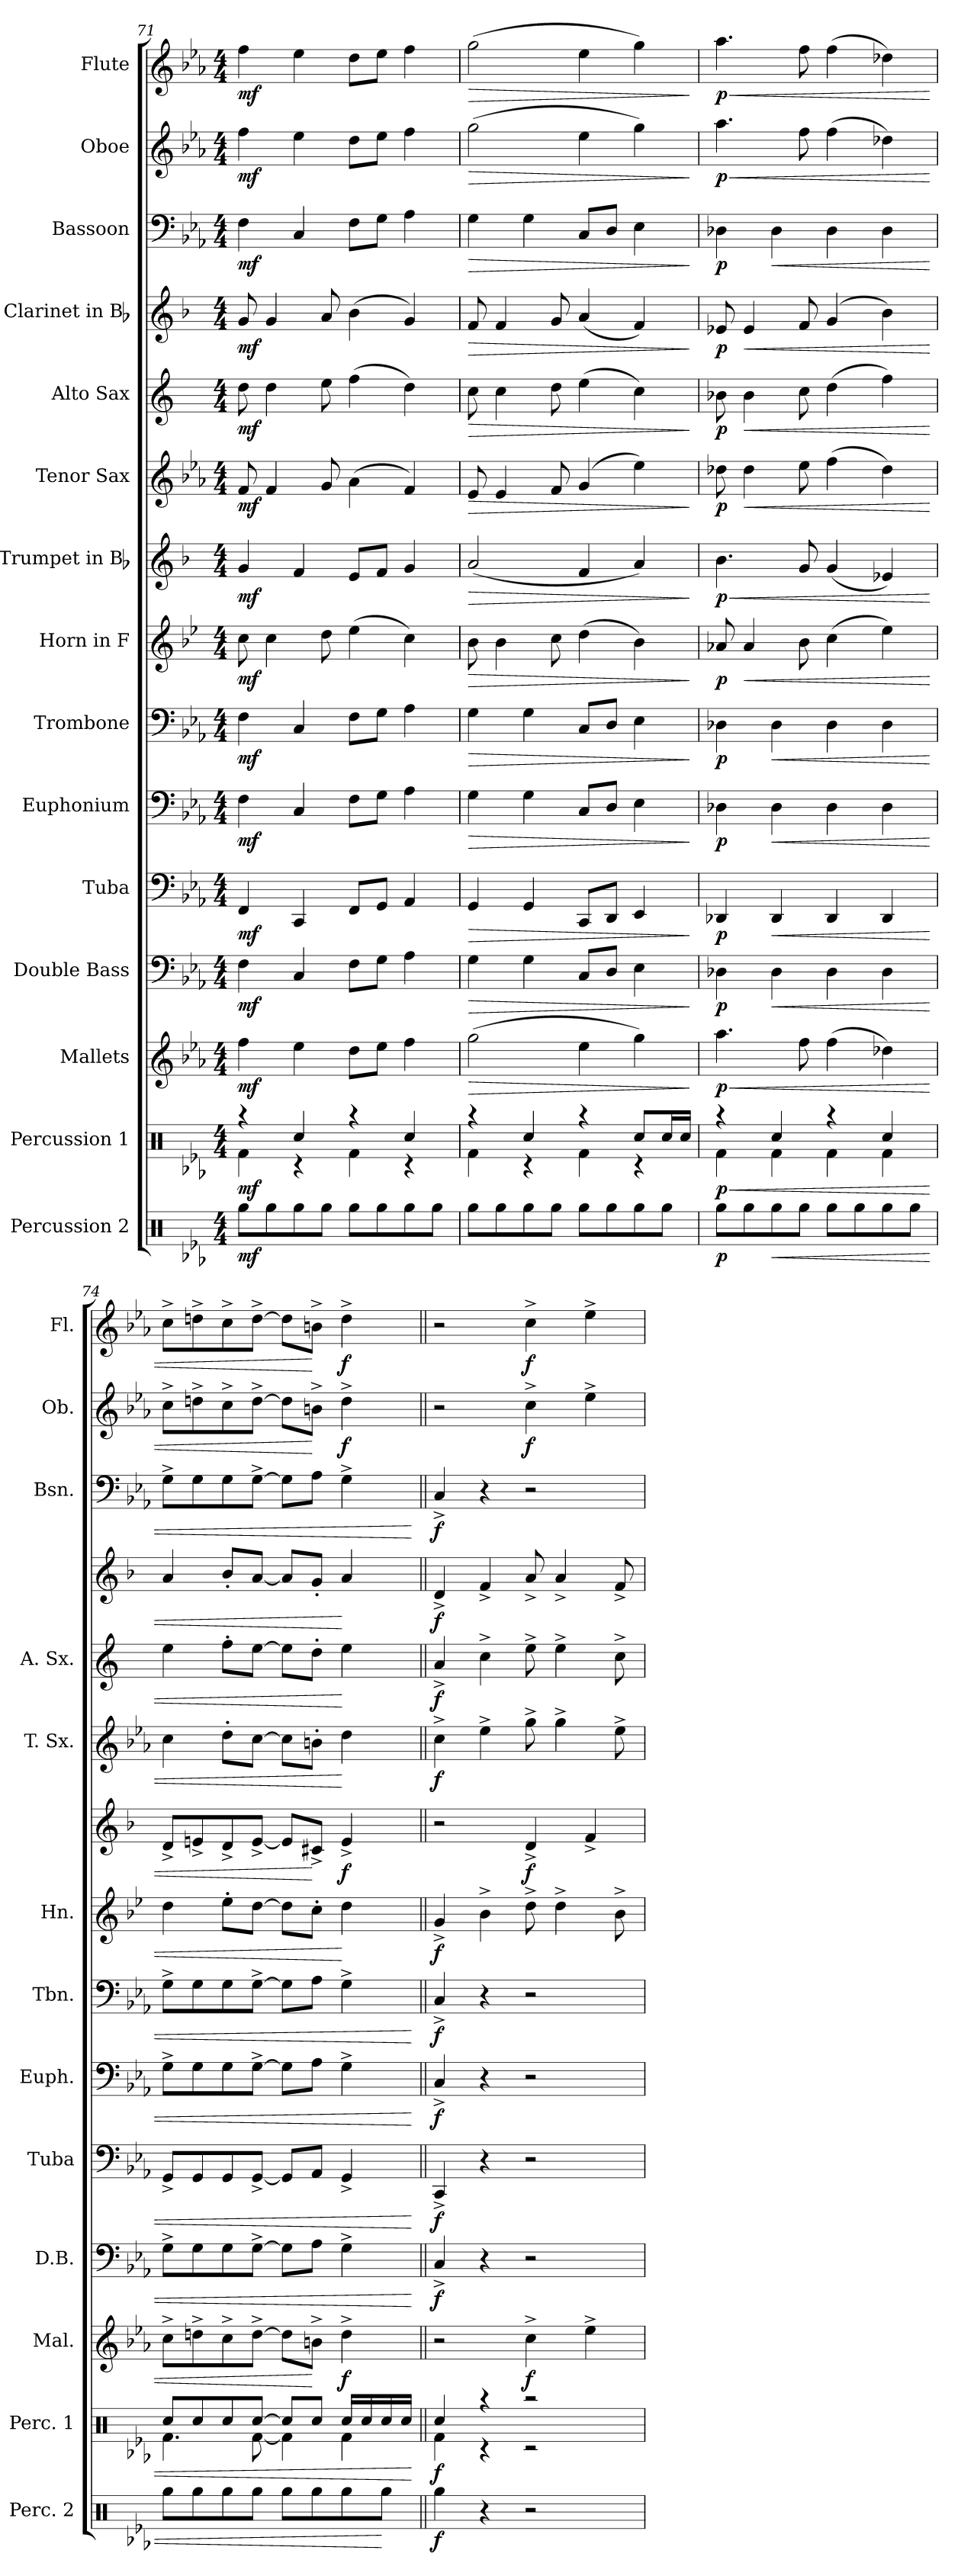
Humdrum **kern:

**kern	**dynam	**kern	**dynam	**kern	**dynam	**kern	**dynam	**kern	**dynam	**kern	**dynam	**kern	**dynam	**kern	**dynam	**kern	**dynam	**kern	**dynam	**kern	**dynam	**kern	**dynam	**kern	**dynam	**kern	**dynam	**kern	**dynam
*part15	*part15	*part14	*part14	*part13	*part13	*part12	*part12	*part11	*part11	*part10	*part10	*part9	*part9	*part8	*part8	*part7	*part7	*part6	*part6	*part5	*part5	*part4	*part4	*part3	*part3	*part2	*part2	*part1	*part1
*staff15	*staff15	*staff14	*staff14	*staff13	*staff13	*staff12	*staff12	*staff11	*staff11	*staff10	*staff10	*staff9	*staff9	*staff8	*staff8	*staff7	*staff7	*staff6	*staff6	*staff5	*staff5	*staff4	*staff4	*staff3	*staff3	*staff2	*staff2	*staff1	*staff1
*I"Percussion 2	*	*I"Percussion 1	*	*I"Mallets	*	*I"Double Bass	*	*I"Tuba	*	*I"Euphonium	*	*I"Trombone	*	*I"Horn in F	*	*I"Trumpet in Bb	*	*I"Tenor Sax	*	*I"Alto Sax	*	*I"Clarinet in Bb	*	*I"Bassoon	*	*I"Oboe	*	*I"Flute	*
*I'Perc. 2	*	*I'Perc. 1	*	*I'Mal.	*	*I'D.B.	*	*I'Tuba	*	*I'Euph.	*	*I'Tbn.	*	*I'Hn.	*	*	*	*I'T. Sx.	*	*I'A. Sx.	*	*	*	*I'Bsn.	*	*I'Ob.	*	*I'Fl.	*
*clefX	*	*clefX	*	*clefG2	*	*clefF4	*	*clefF4	*	*clefF4	*	*clefF4	*	*clefG2	*	*clefG2	*	*clefG2	*	*clefG2	*	*clefG2	*	*clefF4	*	*clefG2	*	*clefG2	*
*	*	*	*	*	*	*ITrd7c12	*	*	*	*	*	*	*	*ITrd4c7	*	*ITrd1c2	*	*ITrd8c14	*	*ITrd5c9	*	*ITrd1c2	*	*	*	*	*	*	*
*k[b-e-a-]	*	*k[b-e-a-]	*	*k[b-e-a-]	*	*k[b-e-a-]	*	*k[b-e-a-]	*	*k[b-e-a-]	*	*k[b-e-a-]	*	*k[b-e-a-]	*	*k[b-e-a-]	*	*k[b-e-a-]	*	*k[b-e-a-]	*	*k[b-e-a-]	*	*k[b-e-a-]	*	*k[b-e-a-]	*	*k[b-e-a-]	*
*c:	*	*c:	*	*c:	*	*c:	*	*c:	*	*c:	*	*c:	*	*c:	*	*c:	*	*c:	*	*c:	*	*c:	*	*c:	*	*c:	*	*c:	*
*M4/4	*	*M4/4	*	*M4/4	*	*M4/4	*	*M4/4	*	*M4/4	*	*M4/4	*	*M4/4	*	*M4/4	*	*M4/4	*	*M4/4	*	*M4/4	*	*M4/4	*	*M4/4	*	*M4/4	*
=71	=71	=71	=71	=71	=71	=71	=71	=71	=71	=71	=71	=71	=71	=71	=71	=71	=71	=71	=71	=71	=71	=71	=71	=71	=71	=71	=71	=71	=71
*	*	*^	*	*	*	*	*	*	*	*	*	*	*	*	*	*	*	*	*	*	*	*	*	*	*	*	*	*	*
!	!LO:DY:b	!	!	!LO:DY:b	!	!LO:DY:b	!	!LO:DY:b	!	!LO:DY:b	!	!LO:DY:b	!	!LO:DY:b	!	!LO:DY:b	!	!LO:DY:b	!	!LO:DY:b	!	!LO:DY:b	!	!LO:DY:b	!	!LO:DY:b	!	!LO:DY:b	!	!LO:DY:b
8Rgg\L	mf	4raa	4Rf\	mf	4ff\	mf	4FF\	mf	4FF/	mf	4F\	mf	4F\	mf	8f\	mf	4f/	mf	8F/	mf	8f\	mf	8f/	mf	4F\	mf	4ff\	mf	4ff\	mf
8Rgg\	.	.	.	.	.	.	.	.	.	.	.	.	.	.	4f\	.	.	.	4F/	.	4f\	.	4f/	.	.	.	.	.	.	.
8Rgg>\	.	4Rcc/	4rc	.	4ee-\	.	4CC/	.	4CC/	.	4C/	.	4C/	.	.	.	4e-/	.	.	.	.	.	.	.	4C/	.	4ee-\	.	4ee-\	.
8Rgg\J	.	.	.	.	.	.	.	.	.	.	.	.	.	.	8g\	.	.	.	8G/	.	8g\	.	8g/	.	.	.	.	.	.	.
8Rgg\L	.	4raa	4Rf\	.	8dd\L	.	8FF\L	.	8FF/L	.	8F\L	.	8F\L	.	(>4a-\	.	8d/L	.	(>4A-\	.	(>4a-\	.	(>4a-\	.	8F\L	.	8dd\L	.	8dd\L	.
8Rgg>\	.	.	.	.	8ee-\J	.	8GG\J	.	8GG/J	.	8G\J	.	8G\J	.	.	.	8e-/J	.	.	.	.	.	.	.	8G\J	.	8ee-\J	.	8ee-\J	.
8Rgg\	.	4Rcc/	4rc	.	4ff\	.	4AA-\	.	4AA-/	.	4A-\	.	4A-\	.	4f\)	.	4f/	.	4F/)	.	4f\)	.	4f/)	.	4A-\	.	4ff\	.	4ff\	.
8Rgg\J	.	.	.	.	.	.	.	.	.	.	.	.	.	.	.	.	.	.	.	.	.	.	.	.	.	.	.	.	.	.
=72	=72	=72	=72	=72	=72	=72	=72	=72	=72	=72	=72	=72	=72	=72	=72	=72	=72	=72	=72	=72	=72	=72	=72	=72	=72	=72	=72	=72	=72	=72
!	!	!	!	!	!	!LO:HP:b	!	!LO:HP:b	!	!LO:HP:b	!	!LO:HP:b	!	!LO:HP:b	!	!LO:HP:b	!	!LO:HP:b	!	!LO:HP:b	!	!LO:HP:b	!	!LO:HP:b	!	!LO:HP:b	!	!LO:HP:b	!	!LO:HP:b
8Rgg\L	.	4raa	4Rf\	.	(>2gg\	>	4GG\	>	4GG/	>	4G\	>	4G\	>	8e-\	>	(<2g/	>	8E-/	>	8e-\	>	8e-/	>	4G\	>	(>2gg\	>	(>2gg\	>
8Rgg\	.	.	.	.	.	.	.	.	.	.	.	.	.	.	4e-\	.	.	.	4E-/	.	4e-\	.	4e-/	.	.	.	.	.	.	.
8Rgg>\	.	4Rcc/	4rc	.	.	.	4GG\	.	4GG/	.	4G\	.	4G\	.	.	.	.	.	.	.	.	.	.	.	4G\	.	.	.	.	.
8Rgg\J	.	.	.	.	.	.	.	.	.	.	.	.	.	.	8f\	.	.	.	8F/	.	8f\	.	8f/	.	.	.	.	.	.	.
8Rgg\L	.	4raa	4Rf\	.	4ee-\	.	8CC/L	.	8CC/L	.	8C/L	.	8C/L	.	(>4g\	.	4e-/	.	(4G/	.	(>4g\	.	(<4g/	.	8C/L	.	4ee-\	.	4ee-\	.
8Rgg\	.	.	.	.	.	.	8DD/J	.	8DD/J	.	8D/J	.	8D/J	.	.	.	.	.	.	.	.	.	.	.	8D/J	.	.	.	.	.
8Rgg>\	.	8Rcc/L	4rc	.	4gg\)	.	4EE-\	.	4EE-/	.	4E-\	.	4E-\	.	4e-\)	.	4g/)	.	4e-\)	.	4e-\)	.	4e-/)	.	4E-\	.	4gg\)	.	4gg\)	.
8Rgg\J	.	16Rcc/L	.	.	.	.	.	.	.	.	.	.	.	.	.	.	.	.	.	.	.	.	.	.	.	.	.	.	.	.
.	.	16Rcc/JJ	.	.	.	.	.	.	.	.	.	.	.	.	.	.	.	.	.	.	.	.	.	.	.	.	.	.	.	.
*	*	*v	*v	*	*	*	*	*	*	*	*	*	*	*	*	*	*	*	*	*	*	*	*	*	*	*	*	*	*	*
.	.	.	.	.	]	.	]	.	]	.	]	.	]	.	]	.	]	.	]	.	]	.	]	.	]	.	]	.	]
!!LO:PB:g=z
=73	=73	=73	=73	=73	=73	=73	=73	=73	=73	=73	=73	=73	=73	=73	=73	=73	=73	=73	=73	=73	=73	=73	=73	=73	=73	=73	=73	=73	=73
!	!LO:DY:b	!	!LO:HP:b	!	!LO:HP:b	!	!	!	!	!	!	!	!	!	!	!	!LO:HP:b	!	!	!	!	!	!	!	!	!	!LO:HP:b	!	!LO:HP:b
*	*	*^	*	*	*	*	*	*	*	*	*	*	*	*	*	*	*	*	*	*	*	*	*	*	*	*	*	*	*
!	!	!	!	!LO:DY:n=1:b	!	!LO:DY:n=1:b	!	!LO:DY:b	!	!LO:DY:b	!	!LO:DY:b	!	!LO:DY:b	!	!LO:DY:b	!	!LO:DY:n=1:b	!	!LO:DY:b	!	!LO:DY:b	!	!LO:DY:b	!	!LO:DY:b	!	!LO:DY:n=1:b	!	!LO:DY:n=1:b
8Rgg\L	p	4raa	4Rf\	< p	4.aa-\	< p	4DD-X\	p	4DD-X/	p	4D-X\	p	4D-X\	p	8d-X/	p	4.a-\	< p	8d-X\	p	8d-X\	p	8d-X/	p	4D-X\	p	4.aa-\	< p	4.aa-\	< p
!	!	!	!	!	!	!	!	!	!	!	!	!	!	!	!	!LO:HP:b	!	!	!	!LO:HP:b	!	!LO:HP:b	!	!LO:HP:b	!	!	!	!	!	!
8Rgg\	.	.	.	.	.	.	.	.	.	.	.	.	.	.	4d-/	<	.	.	4d-\	<	4d-\	<	4d-/	<	.	.	.	.	.	.
!	!LO:HP:b	!	!	!	!	!	!	!LO:HP:b	!	!LO:HP:b	!	!LO:HP:b	!	!LO:HP:b	!	!	!	!	!	!	!	!	!	!	!	!LO:HP:b	!	!	!	!
8Rgg>\	<	4Rcc/	4Rf\	.	.	.	4DD-\	<	4DD-/	<	4D-\	<	4D-\	<	.	.	.	.	.	.	.	.	.	.	4D-\	<	.	.	.	.
8Rgg\J	.	.	.	.	8ff\	.	.	.	.	.	.	.	.	.	8e-\	.	8f/	.	8e-\	.	8e-\	.	8e-/	.	.	.	8ff\	.	8ff\	.
8Rgg\L	.	4raa	4Rf\	.	(>4ff\	.	4DD-\	.	4DD-/	.	4D-\	.	4D-\	.	(>4f\	.	(<4f/	.	(>4f\	.	(>4f\	.	(4f/	.	4D-\	.	(>4ff\	.	(>4ff\	.
8Rgg\	.	.	.	.	.	.	.	.	.	.	.	.	.	.	.	.	.	.	.	.	.	.	.	.	.	.	.	.	.	.
8Rgg>\	.	4Rcc/	4Rf\	.	4dd-X\)	.	4DD-\	.	4DD-/	.	4D-\	.	4D-\	.	4a-\)	.	4d-X/)	.	4d-\)	.	4a-\)	.	4a-\)	.	4D-\	.	4dd-X\)	.	4dd-X\)	.
8Rgg\J	.	.	.	.	.	.	.	.	.	.	.	.	.	.	.	.	.	.	.	.	.	.	.	.	.	.	.	.	.	.
=74	=74	=74	=74	=74	=74	=74	=74	=74	=74	=74	=74	=74	=74	=74	=74	=74	=74	=74	=74	=74	=74	=74	=74	=74	=74	=74	=74	=74	=74	=74
8Rgg\L	.	8Rcc/L	4.Rf\	.	8cc^>\L	.	8GG^>\L	.	8GG^</L	.	8G^>\L	.	8G^>\L	.	4g\	.	8c^</L	.	4c\	.	4g\	.	4g/	.	8G^>\L	.	8cc^>\L	.	8cc^>\L	.
8Rgg\	.	8Rcc/	.	.	8ddn^>\	.	8GG\	.	8GG/	.	8G\	.	8G\	.	.	.	8dn^</	.	.	.	.	.	.	.	8G\	.	8ddn^>\	.	8ddn^>\	.
8Rgg>\	.	8Rcc/	.	.	8cc^>\	.	8GG\	.	8GG/	.	8G\	.	8G\	.	8a-'>\L	.	8c^</	.	8d'>\L	.	8a-'>\L	.	8a-'</L	.	8G\	.	8cc^>\	.	8cc^>\	.
8Rgg\J	.	[>8Rcc/J	[<8Rf\	.	[8dd^>\J	.	[8GG^>\J	.	[8GG^</J	.	[8G^>\J	.	[8G^>\J	.	[8g\J	.	[8d^</J	.	[8c\J	.	[8g\J	.	[8g/J	.	[8G^>\J	.	[8dd^>\J	.	[8dd^>\J	.
8Rgg\L	.	8Rcc/L]	4Rf\]	.	8dd\L]	.	8GG\L]	.	8GG/L]	.	8G\L]	.	8G\L]	.	8g\L]	.	8d/L]	.	8c\L]	.	8g\L]	.	8g/L]	.	8G\L]	.	8dd\L]	.	8dd\L]	.
8Rgg>\	.	8Rcc/J	.	.	8bn^>\J	[	8AA-\J	.	8AA-/J	.	8A-\J	.	8A-\J	.	8f'>\J	.	8Bn^</J	[	8Bn'>\J	.	8f'>\J	.	8f'</J	.	8A-\J	.	8bn^>\J	[	8bn^>\J	[
!	!	!	!	!	!	!LO:DY:b	!	!	!	!	!	!	!	!	!	!	!	!LO:DY:b	!	!	!	!	!	!	!	!	!	!LO:DY:b	!	!LO:DY:b
8Rgg\	.	16Rcc/LL	4Rf\	.	4dd^>\	f	4GG^>\	.	4GG^</	.	4G^>\	.	4G^>\	.	4g\	[	4d^</	f	4d\	[	4g\	[	4g/	[	4G^>\	.	4dd^>\	f	4dd^>\	f
.	.	16Rcc/	.	.	.	.	.	.	.	.	.	.	.	.	.	.	.	.	.	.	.	.	.	.	.	.	.	.	.	.
8Rgg>\J	[	16Rcc/	.	.	.	.	.	.	.	.	.	.	.	.	.	.	.	.	.	.	.	.	.	.	.	.	.	.	.	.
.	.	16Rcc/JJ	.	.	.	.	.	.	.	.	.	.	.	.	.	.	.	.	.	.	.	.	.	.	.	.	.	.	.	.
*	*	*v	*v	*	*	*	*	*	*	*	*	*	*	*	*	*	*	*	*	*	*	*	*	*	*	*	*	*	*	*
.	.	.	[	.	.	.	[	.	[	.	[	.	[	.	.	.	.	.	.	.	.	.	.	.	[	.	.	.	.
=75||	=75||	=75||	=75||	=75||	=75||	=75||	=75||	=75||	=75||	=75||	=75||	=75||	=75||	=75||	=75||	=75||	=75||	=75||	=75||	=75||	=75||	=75||	=75||	=75||	=75||	=75||	=75||	=75||	=75||
*	*	*^	*	*	*	*	*	*	*	*	*	*	*	*	*	*	*	*	*	*	*	*	*	*	*	*	*	*	*
!	!LO:DY:b	!	!	!LO:DY:b	!	!	!	!LO:DY:b	!	!LO:DY:b	!	!LO:DY:b	!	!LO:DY:b	!	!LO:DY:b	!	!	!	!LO:DY:b	!	!LO:DY:b	!	!LO:DY:b	!	!LO:DY:b	!	!	!	!
4Rgg\	f	4Rcc/	4Rf\	f	2r	.	4CC^</	f	4CC^</	f	4C^</	f	4C^</	f	4c^</	f	2r	.	4c^>\	f	4c^</	f	4c^</	f	4C^</	f	2r	.	2r	.
4r	.	4raa	4rc	.	.	.	4r	.	4r	.	4r	.	4r	.	4e-^>\	.	.	.	4e-^>\	.	4e-^>\	.	4e-^</	.	4r	.	.	.	.	.
!	!	!	!	!	!	!LO:DY:b	!	!	!	!	!	!	!	!	!	!	!	!LO:DY:b	!	!	!	!	!	!	!	!	!	!LO:DY:b	!	!LO:DY:b
2r	.	2raa	2rc	.	4cc^>\	f	2r	.	2r	.	2r	.	2r	.	8g^>\	.	4c^</	f	8g^>\	.	8g^>\	.	8g^</	.	2r	.	4cc^>\	f	4cc^>\	f
.	.	.	.	.	.	.	.	.	.	.	.	.	.	.	4g^>\	.	.	.	4g^>\	.	4g^>\	.	4g^</	.	.	.	.	.	.	.
.	.	.	.	.	4ee-^>\	.	.	.	.	.	.	.	.	.	.	.	4e-^</	.	.	.	.	.	.	.	.	.	4ee-^>\	.	4ee-^>\	.
.	.	.	.	.	.	.	.	.	.	.	.	.	.	.	8e-^>\	.	.	.	8e-^>\	.	8e-^>\	.	8e-^</	.	.	.	.	.	.	.
*	*	*v	*v	*	*	*	*	*	*	*	*	*	*	*	*	*	*	*	*	*	*	*	*	*	*	*	*	*	*	*
=	=	=	=	=	=	=	=	=	=	=	=	=	=	=	=	=	=	=	=	=	=	=	=	=	=	=	=	=	=
*-	*-	*-	*-	*-	*-	*-	*-	*-	*-	*-	*-	*-	*-	*-	*-	*-	*-	*-	*-	*-	*-	*-	*-	*-	*-	*-	*-	*-	*-
